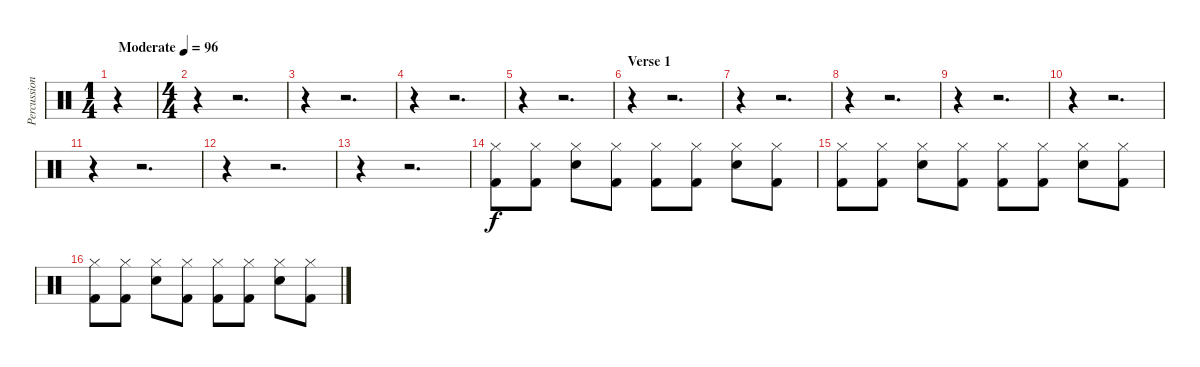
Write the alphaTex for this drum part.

\track ("Percussion" "Percussion") {instrument percussion}
\staff {score}
\articulation defaults
\ts (1 4)
\tempo (96 "Moderate")
\clef neutral
\ks c
r.4{dy f} |
\ts (4 4)
r.4 r.2{d} |
r.4 r.2{d} |
r.4 r.2{d} |
r.4 r.2{d} |
\section ("" "Verse 1")
r.4 r.2{d} |
r.4 r.2{d} |
r.4 r.2{d} |
r.4 r.2{d} |
r.4 r.2{d} |
r.4 r.2{d} |
r.4 r.2{d} |
r.4 r.2{d} |
("Hi-Hat (closed)" "Kick (hit) 2").8 ("Hi-Hat (closed)" "Kick (hit) 2").8 ("Hi-Hat (closed)" "Electric Snare (hit)").8 ("Hi-Hat (closed)" "Kick (hit) 2").8 ("Hi-Hat (closed)" "Kick (hit) 2").8 ("Hi-Hat (closed)" "Kick (hit) 2").8 ("Hi-Hat (closed)" "Electric Snare (hit)").8 ("Hi-Hat (closed)" "Kick (hit) 2").8 |
("Hi-Hat (closed)" "Kick (hit) 2").8 ("Hi-Hat (closed)" "Kick (hit) 2").8 ("Hi-Hat (closed)" "Electric Snare (hit)").8 ("Hi-Hat (closed)" "Kick (hit) 2").8 ("Hi-Hat (closed)" "Kick (hit) 2").8 ("Hi-Hat (closed)" "Kick (hit) 2").8 ("Hi-Hat (closed)" "Electric Snare (hit)").8 ("Hi-Hat (closed)" "Kick (hit) 2").8 |
("Hi-Hat (closed)" "Kick (hit) 2").8 ("Hi-Hat (closed)" "Kick (hit) 2").8 ("Hi-Hat (closed)" "Electric Snare (hit)").8 ("Hi-Hat (closed)" "Kick (hit) 2").8 ("Hi-Hat (closed)" "Kick (hit) 2").8 ("Hi-Hat (closed)" "Kick (hit) 2").8 ("Hi-Hat (closed)" "Electric Snare (hit)").8 ("Hi-Hat (closed)" "Kick (hit) 2").8
